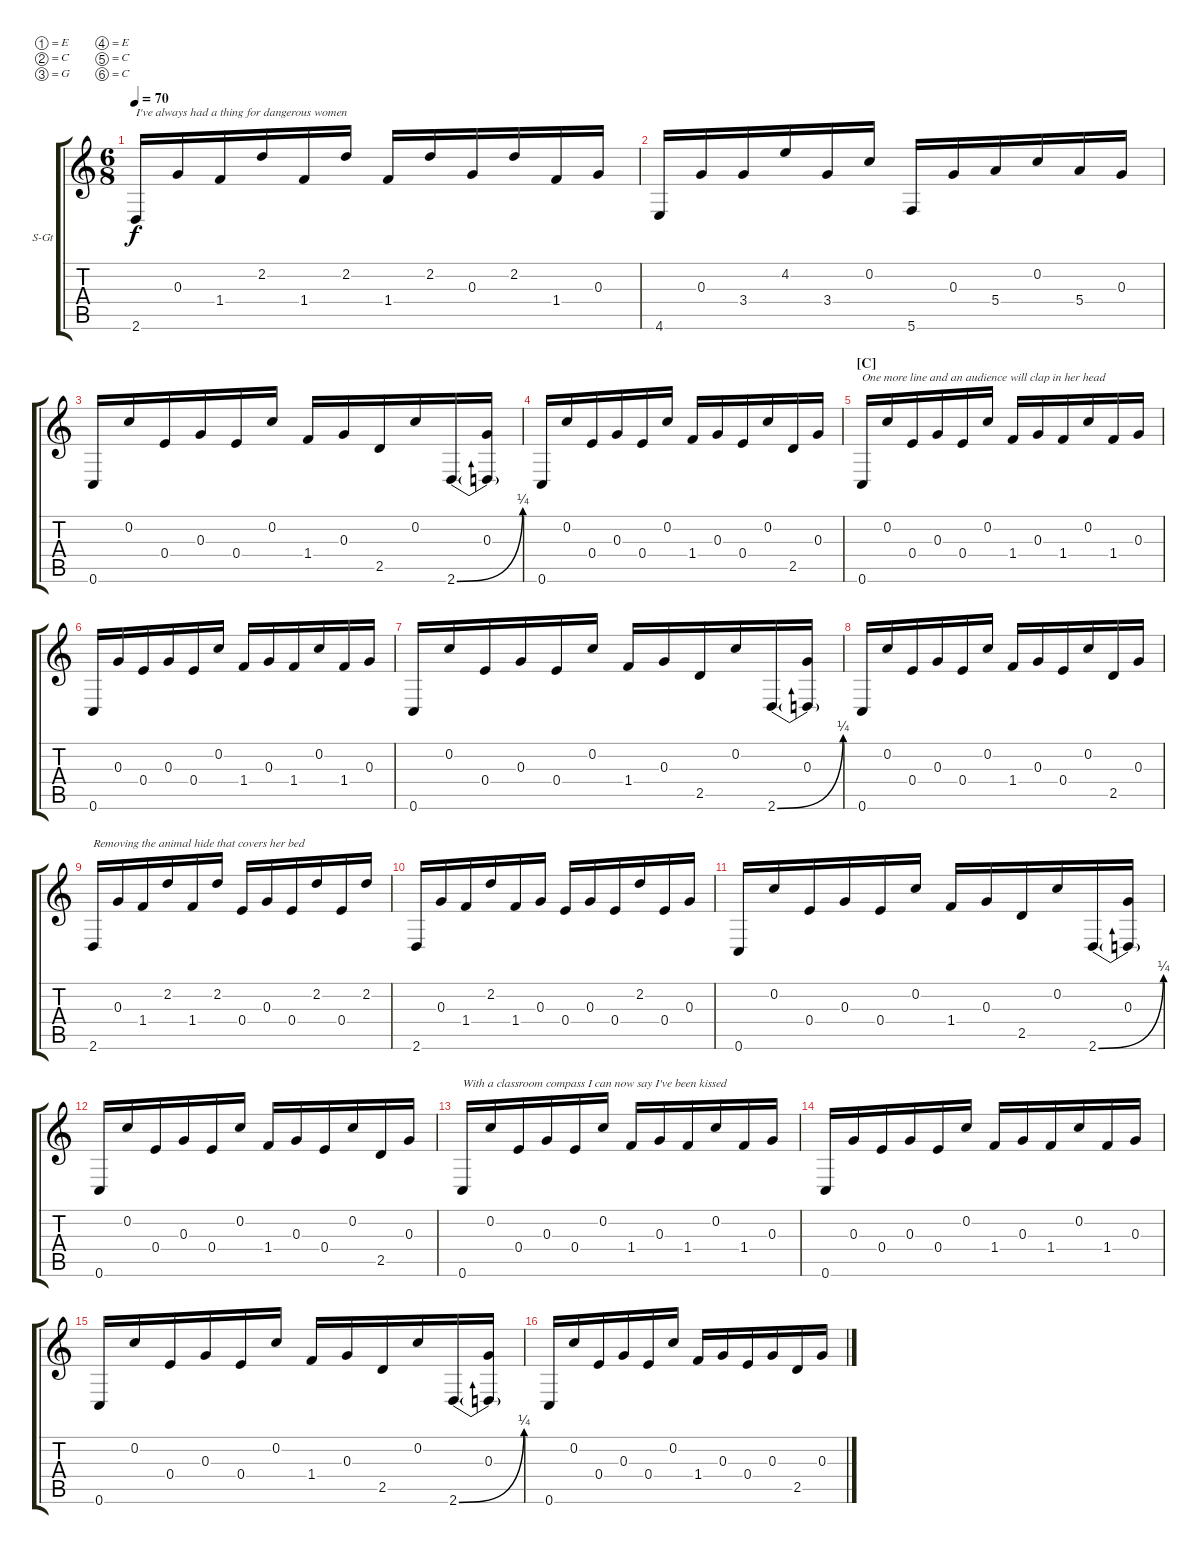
\defaultSystemsLayout 4
\bracketExtendMode groupsimilarinstruments
\firstSystemTrackNameOrientation horizontal
\otherSystemsTrackNameOrientation horizontal
\track ("Steel Guitar" "S-Gt") {instrument acousticguitarsteel}
\staff {score tabs}
\tuning (E4 C4 G3 E3 C3 C2)
\ts (6 8)
\tempo 70
\clef g2
\ks c
2.6.16{txt "I've always had a thing for dangerous women " dy f} 0.3.16 1.4.16 2.2.16 1.4.16 2.2.16 1.4.16 2.2.16 0.3.16 2.2.16 1.4.16 0.3.16 |
4.6.16 0.3.16 3.4.16 4.2.16 3.4.16 0.2.16 5.6.16 0.3.16 5.4.16 0.2.16 5.4.16 0.3.16 |
0.6.16 0.2.16 0.4.16 0.3.16 0.4.16 0.2.16 1.4.16 0.3.16 2.5.16 0.2.16 2.6{be (bend 0 0 19.2 1)}.16 (0.3 2.6{t}).16 |
0.6.16 0.2.16 0.4.16 0.3.16 0.4.16 0.2.16 1.4.16 0.3.16 0.4.16 0.2.16 2.5.16 0.3.16 |
\section ("C" "")
0.6.16{txt "One more line and an audience will clap in her head "} 0.2.16 0.4.16 0.3.16 0.4.16 0.2.16 1.4.16 0.3.16 1.4.16 0.2.16 1.4.16 0.3.16 |
0.6.16 0.3.16 0.4.16 0.3.16 0.4.16 0.2.16 1.4.16 0.3.16 1.4.16 0.2.16 1.4.16 0.3.16 |
0.6.16 0.2.16 0.4.16 0.3.16 0.4.16 0.2.16 1.4.16 0.3.16 2.5.16 0.2.16 2.6{be (bend 0 0 18.599999999999998 1)}.16 (0.3 2.6{t}).16 |
0.6.16 0.2.16 0.4.16 0.3.16 0.4.16 0.2.16 1.4.16 0.3.16 0.4.16 0.2.16 2.5.16 0.3.16 |
2.6.16{txt "Removing the animal hide that covers her bed "} 0.3.16 1.4.16 2.2.16 1.4.16 2.2.16 0.4.16 0.3.16 0.4.16 2.2.16 0.4.16 2.2.16 |
2.6.16 0.3.16 1.4.16 2.2.16 1.4.16 0.3.16 0.4.16 0.3.16 0.4.16 2.2.16 0.4.16 0.3.16 |
0.6.16 0.2.16 0.4.16 0.3.16 0.4.16 0.2.16 1.4.16 0.3.16 2.5.16 0.2.16 2.6{be (bend 0 0 21.599999999999998 1)}.16 (0.3 2.6{t}).16 |
0.6.16 0.2.16 0.4.16 0.3.16 0.4.16 0.2.16 1.4.16 0.3.16 0.4.16 0.2.16 2.5.16 0.3.16 |
0.6.16{txt "With a classroom compass I can now say I've been kissed "} 0.2.16 0.4.16 0.3.16 0.4.16 0.2.16 1.4.16 0.3.16 1.4.16 0.2.16 1.4.16 0.3.16 |
0.6.16 0.3.16 0.4.16 0.3.16 0.4.16 0.2.16 1.4.16 0.3.16 1.4.16 0.2.16 1.4.16 0.3.16 |
0.6.16 0.2.16 0.4.16 0.3.16 0.4.16 0.2.16 1.4.16 0.3.16 2.5.16 0.2.16 2.6{be (bend 0 0 18.599999999999998 1)}.16 (0.3 2.6{t}).16 |
0.6.16 0.2.16 0.4.16 0.3.16 0.4.16 0.2.16 1.4.16 0.3.16 0.4.16 0.3.16 2.5.16 0.3.16
